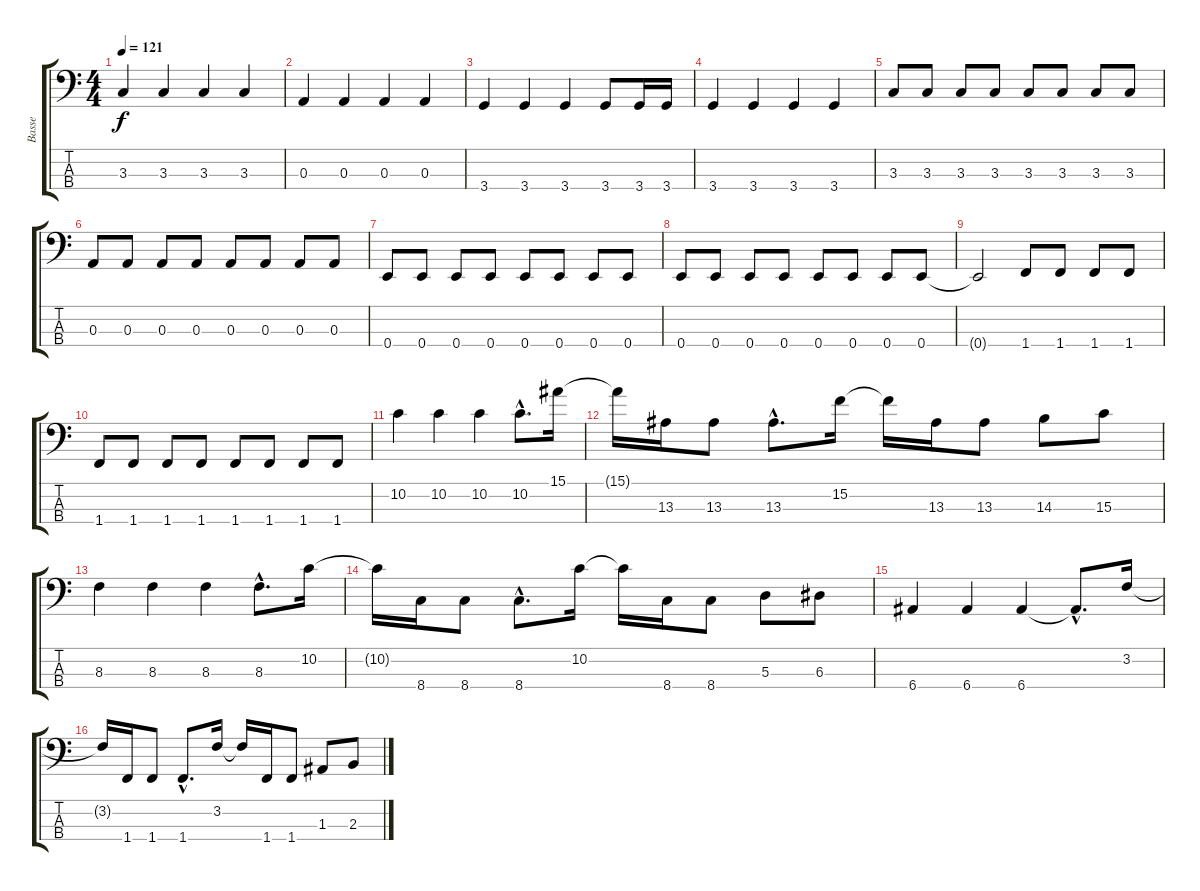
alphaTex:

\track ("Basse" "Basse") {instrument fretlessbass}
\staff {score tabs}
\tuning (G2 D2 A1 E1) {hide}
\ts (4 4)
\tempo 121
\clef f4
\ks c
3.3.4{dy f} 3.3.4 3.3.4 3.3.4 |
0.3.4 0.3.4 0.3.4 0.3.4 |
3.4.4 3.4.4 3.4.4 3.4.8 3.4.16 3.4.16 |
3.4.4 3.4.4 3.4.4 3.4.4 |
3.3.8 3.3.8 3.3.8 3.3.8 3.3.8 3.3.8 3.3.8 3.3.8 |
0.3.8 0.3.8 0.3.8 0.3.8 0.3.8 0.3.8 0.3.8 0.3.8 |
0.4.8 0.4.8 0.4.8 0.4.8 0.4.8 0.4.8 0.4.8 0.4.8 |
0.4.8 0.4.8 0.4.8 0.4.8 0.4.8 0.4.8 0.4.8 0.4.8 |
0.4{t}.2 1.4.8 1.4.8 1.4.8 1.4.8 |
1.4.8 1.4.8 1.4.8 1.4.8 1.4.8 1.4.8 1.4.8 1.4.8 |
10.2.4 10.2.4 10.2.4 10.2{hac}.8{d} 15.1.16 |
15.1{t}.16 13.3.16 13.3.8 13.3{hac}.8{d} 15.2.16 15.2{t}.16 13.3.16 13.3.8 14.3.8 15.3.8 |
8.3.4 8.3.4 8.3.4 8.3{hac}.8{d} 10.2.16 |
10.2{t}.16 8.4.16 8.4.8 8.4{hac}.8{d} 10.2.16 10.2{t}.16 8.4.16 8.4.8 5.3.8 6.3.8 |
6.4.4 6.4.4 6.4.4 6.4{hac t}.8{d} 3.2.16 |
3.2{t}.16 1.4.16 1.4.8 1.4{hac}.8{d} 3.2.16 3.2{t}.16 1.4.16 1.4.8 1.3.8 2.3.8
